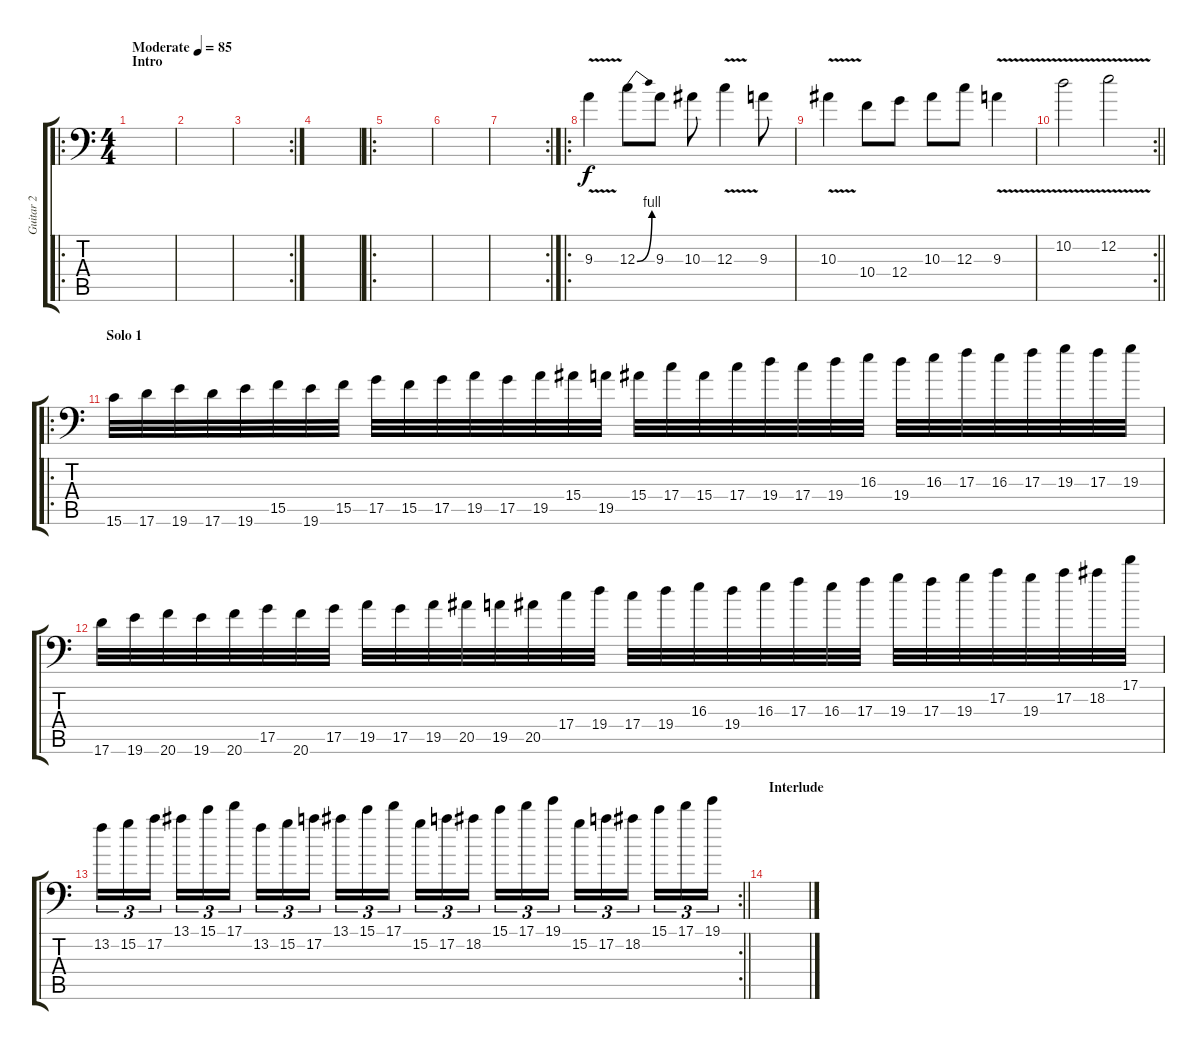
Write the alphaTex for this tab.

\track ("Guitar 2" "Guitar 2") {instrument distortionguitar}
\staff {score tabs}
\tuning (A3 E3 C3 G2 D2 A1) {hide}
\ro
\ts (4 4)
\section ("" "Intro")
\tempo (85 "Moderate")
\clef f4
\ks c
|
|
\rc 2
|
|
\ro
|
|
\rc 2
|
\ro
9.3{v}.4 12.3{be (bend 0 0 60 4)}.8 9.3.8 10.3.8 12.3{v}.4 9.3.8 |
10.3{v}.4 10.4.8 12.4.8 10.3.8 12.3.8 9.3{v}.4 |
\rc 2
\barLineRight lightlight
10.2{v}.2 12.2{v}.2 |
\ro
\section ("" "Solo 1")
15.6.32 17.6.32 19.6.32 17.6.32 19.6.32 15.5.32 19.6.32 15.5.32 17.5.32 15.5.32 17.5.32 19.5.32 17.5.32 19.5.32 15.4.32 19.5.32 15.4.32 17.4.32 15.4.32 17.4.32 19.4.32 17.4.32 19.4.32 16.3.32 19.4.32 16.3.32 17.3.32 16.3.32 17.3.32 19.3.32 17.3.32 19.3.32 |
17.6.32 19.6.32 20.6.32 19.6.32 20.6.32 17.5.32 20.6.32 17.5.32 19.5.32 17.5.32 19.5.32 20.5.32 19.5.32 20.5.32 17.4.32 19.4.32 17.4.32 19.4.32 16.3.32 19.4.32 16.3.32 17.3.32 16.3.32 17.3.32 19.3.32 17.3.32 19.3.32 17.2.32 19.3.32 17.2.32 18.2.32 17.1.32 |
\rc 2
\barLineRight lightlight
13.2.16{tu (3 2)} 15.2.16{tu (3 2)} 17.2.16{tu (3 2) beam splitsecondary} 13.1.16{tu (3 2)} 15.1.16{tu (3 2)} 17.1.16{tu (3 2)} 13.2.16{tu (3 2)} 15.2.16{tu (3 2)} 17.2.16{tu (3 2) beam splitsecondary} 13.1.16{tu (3 2)} 15.1.16{tu (3 2)} 17.1.16{tu (3 2)} 15.2.16{tu (3 2)} 17.2.16{tu (3 2)} 18.2.16{tu (3 2) beam splitsecondary} 15.1.16{tu (3 2)} 17.1.16{tu (3 2)} 19.1.16{tu (3 2)} 15.2.16{tu (3 2)} 17.2.16{tu (3 2)} 18.2.16{tu (3 2) beam splitsecondary} 15.1.16{tu (3 2)} 17.1.16{tu (3 2)} 19.1.16{tu (3 2)} |
\section ("" "Interlude")
